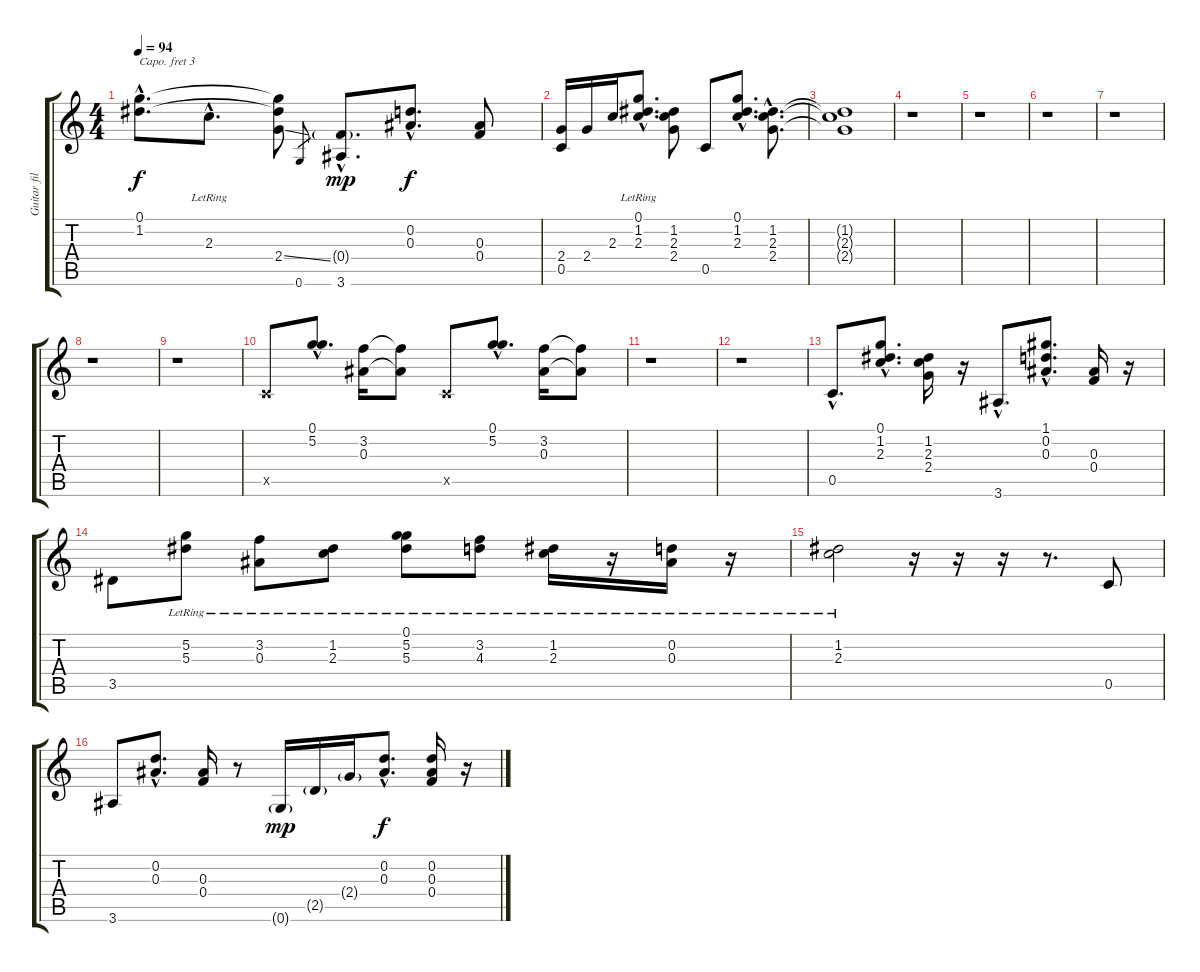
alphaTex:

\track ("Guitar fills" "Guitar fil") {instrument acousticguitarsteel}
\staff {score tabs}
\capo 3
\tuning (E4 B3 G3 D3 A2 E2) {hide}
\ts (4 4)
\tempo 94
\clef g2
\ks c
(0.1{hac} 1.2{hac}).8{d dy f} 2.3{hac lr}.8{d} (0.1{t} 1.2{t} 2.4{ss}).8 0.6.8{gr} (0.4{g hac} 3.6{hac}).8{d dy mp} (0.2{hac} 0.3{hac}).8{d dy f} (0.3 0.4).8 |
(2.4 0.5).16 2.4.16 2.3.16 (0.1{hac} 1.2{hac lr} 2.3{lr}).8{d} (1.2 2.3 2.4).8 0.5.8 (0.1{hac} 1.2{hac} 2.3{hac}).8{d} (1.2{hac} 2.3{hac} 2.4{hac}).8{d} |
(1.2{t} 2.3{t} 2.4{t}).1 |
r.1 |
r.1 |
r.1 |
r.1 |
r.1 |
r.1 |
0.5{x}.8{volume 16} (0.1{hac} 5.2{hac}).8{d} (3.2 0.3).16 (3.2{t} 0.3{t}).8 0.5{x}.8 (0.1{hac} 5.2{hac}).8{d} (3.2 0.3).16 (3.2{t} 0.3{t}).8 |
r.1{volume 13} |
r.1 |
0.5{hac}.8{d} (0.1{hac} 1.2{hac} 2.3{hac}).8{d} (1.2 2.3 2.4).16 r.16 3.6{hac}.8{d} (1.1{hac} 0.2{hac} 0.3{hac}).8{d} (0.3 0.4).16 r.16 |
3.5.8 (5.2{lr} 5.3{lr}).8 (3.2{lr} 0.3{lr}).8 (1.2{lr} 2.3{lr}).8 (0.1{lr} 5.2{lr} 5.3).8 (3.2{lr} 4.3{lr}).8 (1.2{lr} 2.3{lr}).16 r.16 (0.2{lr} 0.3{lr}).16 r.16 |
(1.2{lr} 2.3{lr}).2 r.16 r.16 r.16 r.8{d} 0.5.8 |
3.6.8 (0.2{hac} 0.3{hac}).8{d} (0.3 0.4).16 r.8 0.6{g}.16{dy mp} 2.5{g}.16 2.4{g}.16 (0.2{hac} 0.3{hac}).8{d dy f} (0.2 0.3 0.4).16 r.16
